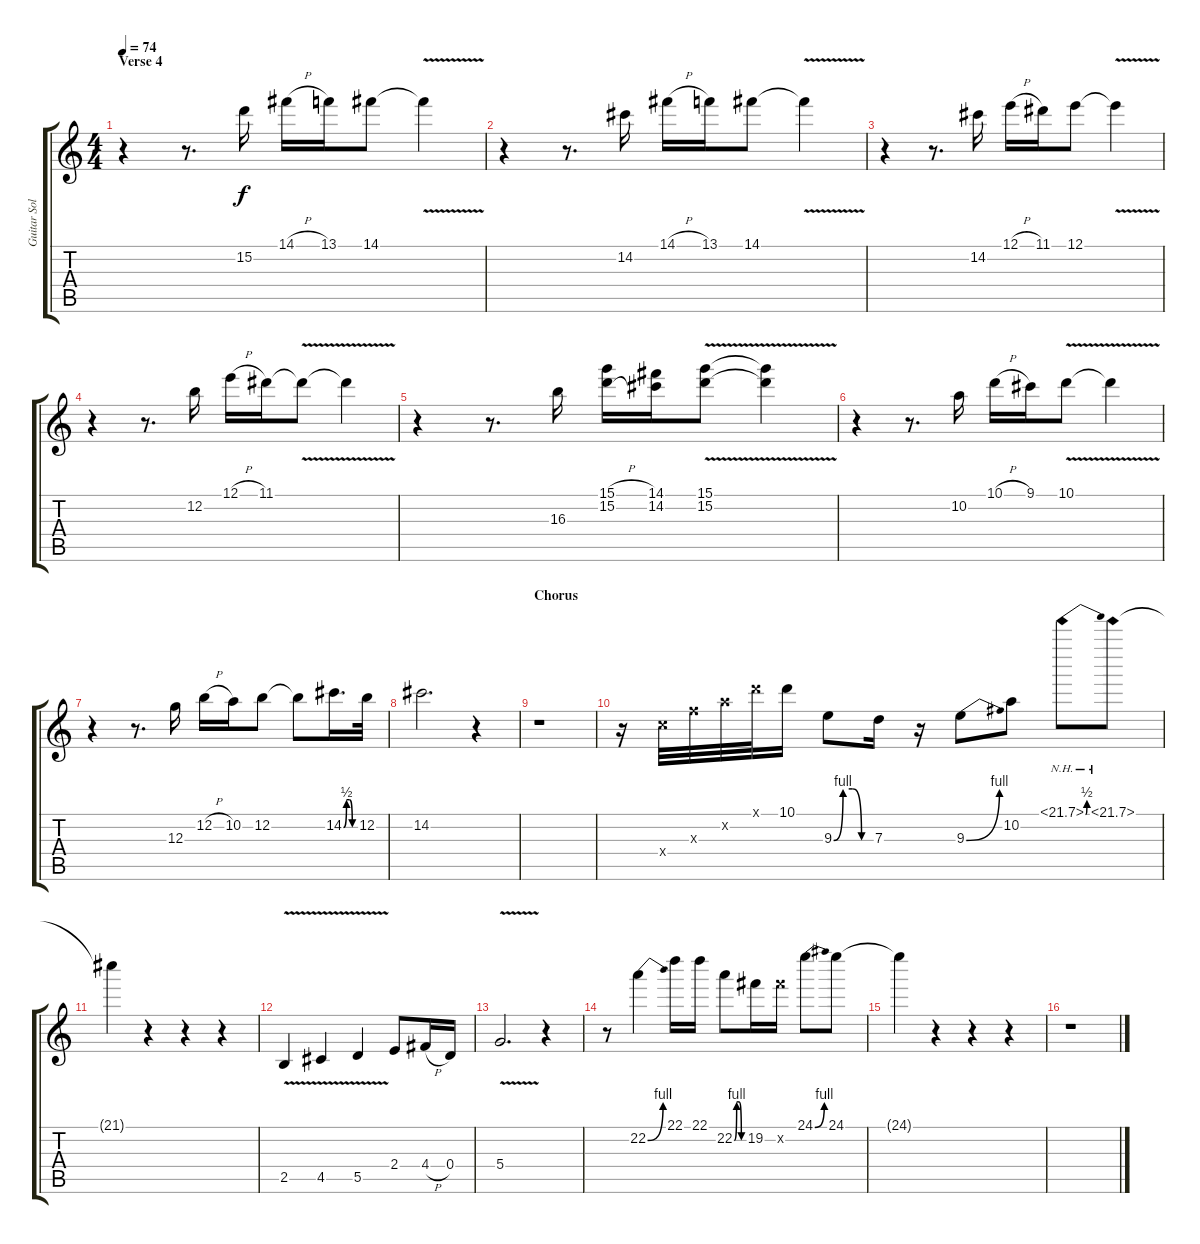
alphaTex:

\track ("Guitar Solo 1 (Felder-4,7)" "Guitar Sol") {instrument distortionguitar}
\staff {score tabs}
\tuning (E4 B3 G3 D3 A2 E2) {hide}
\ts (4 4)
\section ("" "Verse 4")
\tempo 74
\clef g2
\ks c
r.4{dy f} r.8{d} 15.2.16 14.1{h}.16 13.1.16 14.1.8 14.1{v t}.4 |
r.4 r.8{d} 14.2.16 14.1{h}.16 13.1.16 14.1.8 14.1{v t}.4 |
r.4 r.8{d} 14.2.16 12.1{h}.16 11.1.16 12.1.8 12.1{v t}.4 |
r.4 r.8{d} 12.2.16 12.1{h}.16 11.1.16 11.1{v t}.8 11.1{t}.4 |
r.4 r.8{d} 16.3.16 (15.1{h} 15.2{h}).16 (14.1 14.2).16 (15.1{v} 15.2{v}).8 (15.1{t} 15.2{t}).4 |
r.4 r.8{d} 10.2.16 10.1{h}.16 9.1.16 10.1{v}.8 10.1{t}.4 |
r.4 r.8{d} 12.3.16 12.2{h}.16 10.2.16 12.2.8 12.2{t}.8 14.2{be (custom 0 0 15 2 30 2 45 0 60 0)}.16{d} 12.2.32 |
14.2.2{d} r.4 |
\section ("" "Chorus")
r.1 |
r.16 10.4{x}.32 10.3{x}.32 10.2{x}.32 10.1{x}.32 10.1.16 9.3{be (custom 0 0 15 4 30 4 45 0 60 0)}.8 7.3.16 r.16 9.3{be (bend 0 0 60 4)}.8 10.2.8 21.1{be (bend 0 0 60 2) nh}.8 21.1{nh}.8 |
21.1{t}.4 r.4 r.4 r.4 |
2.5{v}.4 4.5{v}.4 5.5{v}.4 2.4.8 4.4{h}.16 0.4.16 |
5.4{v}.2{d} r.4 |
r.8 22.2{be (bend 0 0 60 4)}.4 22.1.16 22.1.16 22.2{be (custom 0 0 15 4 30 4 45 0 60 0)}.8 19.2.16 19.2{x}.16 24.1{be (bend 0 0 60 4)}.8 24.1.8 |
24.1{t}.4 r.4 r.4 r.4 |
r.1
